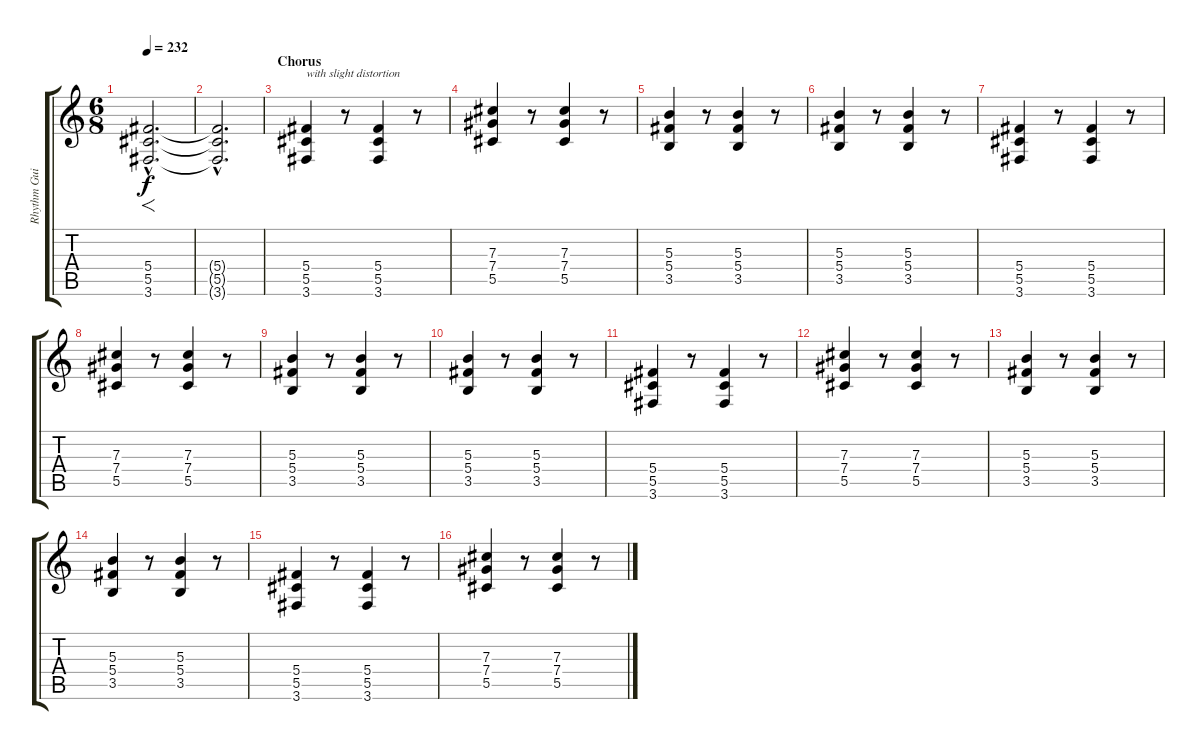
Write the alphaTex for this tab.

\track ("Rhythm Guitar" "Rhythm Gui") {instrument overdrivenguitar}
\staff {score tabs}
\tuning (Eb4 Bb3 Gb3 Db3 Ab2 Eb2) {hide}
\ts (6 8)
\tempo 232
\clef g2
\ks c
(5.4{hac} 5.5{hac} 3.6{hac}).2{f d dy f volume 16 instrument overdrivenguitar} |
(5.4{hac t} 5.5{hac t} 3.6{hac t}).2{d} |
\section ("" "Chorus")
(5.4 5.5 3.6).4{txt "with slight distortion" volume 7 instrument electricguitarclean} r.8 (5.4 5.5 3.6).4 r.8 |
(7.3 7.4 5.5).4 r.8 (7.3 7.4 5.5).4 r.8 |
(5.3 5.4 3.5).4 r.8 (5.3 5.4 3.5).4 r.8 |
(5.3 5.4 3.5).4 r.8 (5.3 5.4 3.5).4 r.8 |
(5.4 5.5 3.6).4 r.8 (5.4 5.5 3.6).4 r.8 |
(7.3 7.4 5.5).4 r.8 (7.3 7.4 5.5).4 r.8 |
(5.3 5.4 3.5).4 r.8 (5.3 5.4 3.5).4 r.8 |
(5.3 5.4 3.5).4 r.8 (5.3 5.4 3.5).4 r.8 |
(5.4 5.5 3.6).4 r.8 (5.4 5.5 3.6).4 r.8 |
(7.3 7.4 5.5).4 r.8 (7.3 7.4 5.5).4 r.8 |
(5.3 5.4 3.5).4 r.8 (5.3 5.4 3.5).4 r.8 |
(5.3 5.4 3.5).4 r.8 (5.3 5.4 3.5).4 r.8 |
(5.4 5.5 3.6).4 r.8 (5.4 5.5 3.6).4 r.8 |
(7.3 7.4 5.5).4 r.8 (7.3 7.4 5.5).4 r.8
